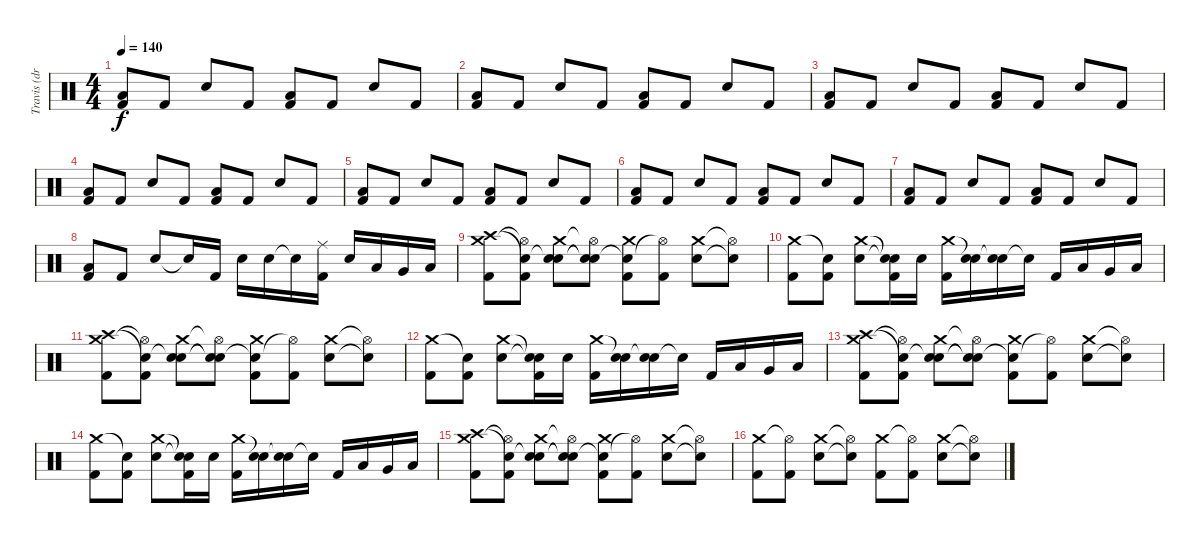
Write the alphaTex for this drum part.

\track ("Travis (drums)" "Travis (dr") {instrument percussion}
\staff {score}
\articulation defaults
\ts (4 4)
\tempo 140
\clef neutral
\ks c
("Low Tom (hit)" "Kick (hit) 2").8{dy f} "Kick (hit) 2".8 "Snare (hit) 2".8 "Kick (hit) 2".8 ("Low Tom (hit)" "Kick (hit) 2").8 "Kick (hit) 2".8 "Snare (hit) 2".8 "Kick (hit) 2".8 |
("Low Tom (hit)" "Kick (hit) 2").8 "Kick (hit) 2".8 "Snare (hit) 2".8 "Kick (hit) 2".8 ("Low Tom (hit)" "Kick (hit) 2").8 "Kick (hit) 2".8 "Snare (hit) 2".8 "Kick (hit) 2".8 |
("Low Tom (hit)" "Kick (hit) 2").8 "Kick (hit) 2".8 "Snare (hit) 2".8 "Kick (hit) 2".8 ("Low Tom (hit)" "Kick (hit) 2").8 "Kick (hit) 2".8 "Snare (hit) 2".8 "Kick (hit) 2".8 |
("Low Tom (hit)" "Kick (hit) 2").8 "Kick (hit) 2".8 "Snare (hit) 2".8 "Kick (hit) 2".8 ("Low Tom (hit)" "Kick (hit) 2").8 "Kick (hit) 2".8 "Snare (hit) 2".8 "Kick (hit) 2".8 |
("Low Tom (hit)" "Kick (hit) 2").8 "Kick (hit) 2".8 "Snare (hit) 2".8 "Kick (hit) 2".8 ("Low Tom (hit)" "Kick (hit) 2").8 "Kick (hit) 2".8 "Snare (hit) 2".8 "Kick (hit) 2".8 |
("Low Tom (hit)" "Kick (hit) 2").8 "Kick (hit) 2".8 "Snare (hit) 2".8 "Kick (hit) 2".8 ("Low Tom (hit)" "Kick (hit) 2").8 "Kick (hit) 2".8 "Snare (hit) 2".8 "Kick (hit) 2".8 |
("Low Tom (hit)" "Kick (hit) 2").8 "Kick (hit) 2".8 "Snare (hit) 2".8 "Kick (hit) 2".8 ("Low Tom (hit)" "Kick (hit) 2").8 "Kick (hit) 2".8 "Snare (hit) 2".8 "Kick (hit) 2".8 |
("Low Tom (hit)" "Kick (hit) 2").8 "Kick (hit) 2".8 "Snare (hit) 2".8 "Snare (hit)"{t}.16 "Kick (hit) 2".16 "Snare (hit) 2".16 "Snare (hit) 2".16 "Snare (hit)"{t}.16 ("Ride (middle)" "Kick (hit) 2").16 "Snare (hit) 2".16 "Low Tom (hit)".16 "Very Low Tom (hit)".16 "Low Floor Tom (hit)".16 |
("Crash high (hit)" "Crash medium (hit)" "Kick (hit) 2").8 ("Snare (hit)"{t} "Hi-Hat (open)"{t} "Kick (hit) 2").8 ("Snare (hit)"{t} "Crash medium (hit)" "Snare (hit) 2").8 ("Snare (hit)"{t} "Hi-Hat (open)"{t} "Snare (hit)"{t}).8 ("Snare (hit)"{t} "Crash medium (hit)" "Kick (hit) 2").8 ("Hi-Hat (open)"{t} "Kick (hit) 2").8 ("Crash medium (hit)" "Snare (hit) 2").8 ("Hi-Hat (open)"{t} "Snare (hit)"{t}).8 |
("Crash medium (hit)" "Kick (hit) 2").8 ("Snare (hit)"{t} "Kick (hit) 2").8 ("Crash medium (hit)" "Snare (hit) 2").8 ("Snare (hit)"{t} "Snare (hit)"{t} "Kick (hit) 2").16 "Snare (hit) 2".16 ("Crash medium (hit)" "Kick (hit) 2").16 ("Snare (hit)"{t} "Snare (hit) 2").16 ("Snare (hit)"{t} "Snare (hit) 2").16 "Snare (hit)"{t}.16 "Kick (hit) 2".16 "Low Tom (hit)".16 "Very Low Tom (hit)".16 "Low Floor Tom (hit)".16 |
("Crash high (hit)" "Crash medium (hit)" "Kick (hit) 2").8 ("Snare (hit)"{t} "Hi-Hat (open)"{t} "Kick (hit) 2").8 ("Snare (hit)"{t} "Crash medium (hit)" "Snare (hit) 2").8 ("Snare (hit)"{t} "Hi-Hat (open)"{t} "Snare (hit)"{t}).8 ("Snare (hit)"{t} "Crash medium (hit)" "Kick (hit) 2").8 ("Hi-Hat (open)"{t} "Kick (hit) 2").8 ("Crash medium (hit)" "Snare (hit) 2").8 ("Hi-Hat (open)"{t} "Snare (hit)"{t}).8 |
("Crash medium (hit)" "Kick (hit) 2").8 ("Snare (hit)"{t} "Kick (hit) 2").8 ("Crash medium (hit)" "Snare (hit) 2").8 ("Snare (hit)"{t} "Snare (hit)"{t} "Kick (hit) 2").16 "Snare (hit) 2".16 ("Crash medium (hit)" "Kick (hit) 2").16 ("Snare (hit)"{t} "Snare (hit) 2").16 ("Snare (hit)"{t} "Snare (hit) 2").16 "Snare (hit)"{t}.16 "Kick (hit) 2".16 "Low Tom (hit)".16 "Very Low Tom (hit)".16 "Low Floor Tom (hit)".16 |
("Crash high (hit)" "Crash medium (hit)" "Kick (hit) 2").8 ("Snare (hit)"{t} "Hi-Hat (open)"{t} "Kick (hit) 2").8 ("Snare (hit)"{t} "Crash medium (hit)" "Snare (hit) 2").8 ("Snare (hit)"{t} "Hi-Hat (open)"{t} "Snare (hit)"{t}).8 ("Snare (hit)"{t} "Crash medium (hit)" "Kick (hit) 2").8 ("Hi-Hat (open)"{t} "Kick (hit) 2").8 ("Crash medium (hit)" "Snare (hit) 2").8 ("Hi-Hat (open)"{t} "Snare (hit)"{t}).8 |
("Crash medium (hit)" "Kick (hit) 2").8 ("Snare (hit)"{t} "Kick (hit) 2").8 ("Crash medium (hit)" "Snare (hit) 2").8 ("Snare (hit)"{t} "Snare (hit)"{t} "Kick (hit) 2").16 "Snare (hit) 2".16 ("Crash medium (hit)" "Kick (hit) 2").16 ("Snare (hit)"{t} "Snare (hit) 2").16 ("Snare (hit)"{t} "Snare (hit) 2").16 "Snare (hit)"{t}.16 "Kick (hit) 2".16 "Low Tom (hit)".16 "Very Low Tom (hit)".16 "Low Floor Tom (hit)".16 |
("Crash high (hit)" "Crash medium (hit)" "Kick (hit) 2").8 ("Snare (hit)"{t} "Hi-Hat (open)"{t} "Kick (hit) 2").8 ("Snare (hit)"{t} "Crash medium (hit)" "Snare (hit) 2").8 ("Snare (hit)"{t} "Hi-Hat (open)"{t} "Snare (hit)"{t}).8 ("Snare (hit)"{t} "Crash medium (hit)" "Kick (hit) 2").8 ("Hi-Hat (open)"{t} "Kick (hit) 2").8 ("Crash medium (hit)" "Snare (hit) 2").8 ("Hi-Hat (open)"{t} "Snare (hit)"{t}).8 |
("Crash medium (hit)" "Kick (hit) 2").8 ("Hi-Hat (open)"{t} "Kick (hit) 2").8 ("Crash medium (hit)" "Snare (hit) 2").8 ("Hi-Hat (open)"{t} "Snare (hit)"{t}).8 ("Crash medium (hit)" "Kick (hit) 2").8 ("Hi-Hat (open)"{t} "Kick (hit) 2").8 ("Crash medium (hit)" "Snare (hit) 2").8 ("Hi-Hat (open)"{t} "Snare (hit)"{t}).8
